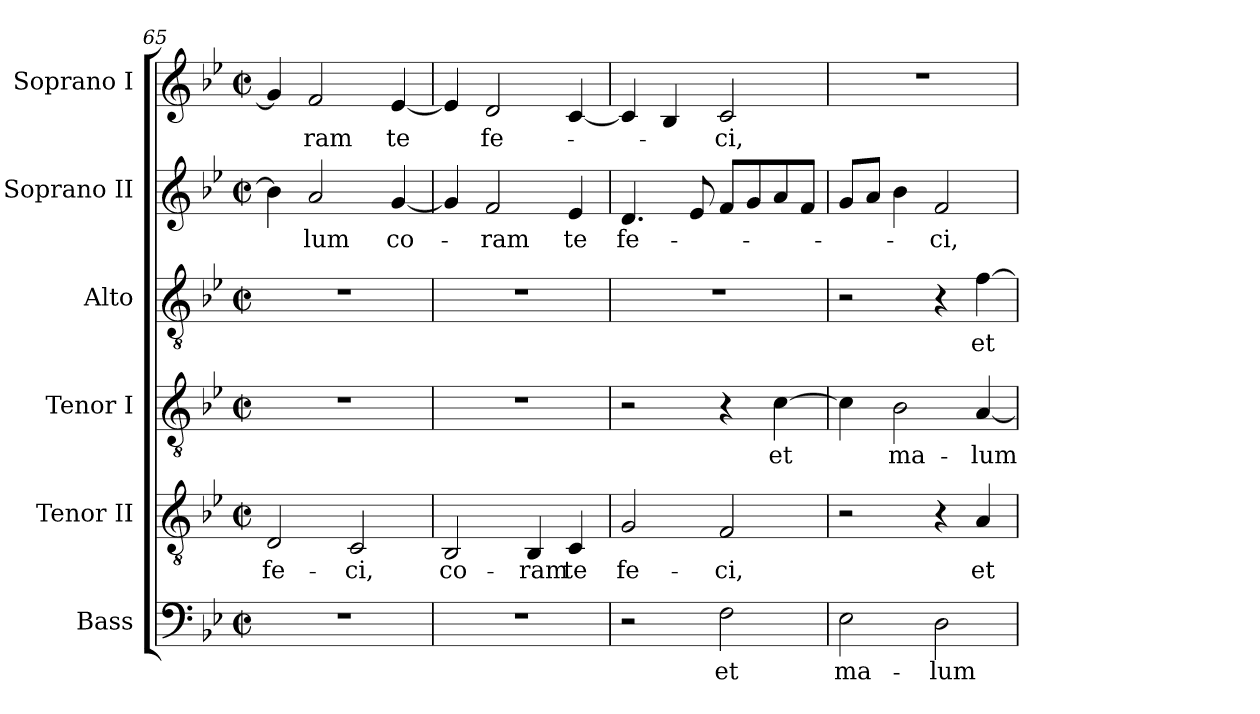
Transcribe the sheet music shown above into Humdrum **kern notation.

**kern	**text	**kern	**text	**kern	**text	**kern	**text	**kern	**text	**kern	**text
*part6	*part6	*part5	*part5	*part4	*part4	*part3	*part3	*part2	*part2	*part1	*part1
*staff6	*staff6	*staff5	*staff5	*staff4	*staff4	*staff3	*staff3	*staff2	*staff2	*staff1	*staff1
*I"Bass	*	*I"Tenor II	*	*I"Tenor I	*	*I"Alto	*	*I"Soprano II	*	*I"Soprano I	*
*I'B.	*	*I'T. II	*	*I'T. I	*	*I'A.	*	*I'S. II	*	*I'S. I	*
*clefF4	*	*clefGv2	*	*clefGv2	*	*clefGv2	*	*clefG2	*	*clefG2	*
*	*	*ITrd7c12	*	*ITrd7c12	*	*	*	*	*	*	*
*k[b-e-]	*	*k[b-e-]	*	*k[b-e-]	*	*k[b-e-]	*	*k[b-e-]	*	*k[b-e-]	*
*g:	*	*g:	*	*g:	*	*g:	*	*g:	*	*g:	*
*M2/2	*	*M2/2	*	*M2/2	*	*M2/2	*	*M2/2	*	*M2/2	*
*met(c|)	*	*met(c|)	*	*met(c|)	*	*met(c|)	*	*met(c|)	*	*met(c|)	*
=65	=65	=65	=65	=65	=65	=65	=65	=65	=65	=65	=65
!	!	!	!LO:LY:b:color=#000000	!	!	!	!	!	!	!	!
1r	.	2DDi/	fe-	1r	.	1r	.	4b-i\]	.	4gi/]	.
!	!	!	!	!	!	!	!	!	!LO:LY:b:color=#000000	!	!
!	!	!	!	!	!	!	!	!	!	!	!LO:LY:b:color=#000000
.	.	.	.	.	.	.	.	2ai/	-lum	2fi/	-ram
!	!	!	!LO:LY:b:color=#000000	!	!	!	!	!	!	!	!
.	.	2CCi/	-ci,	.	.	.	.	.	.	.	.
!	!	!	!	!	!	!	!	!	!LO:LY:b:color=#000000	!	!
!	!	!	!	!	!	!	!	!	!	!	!LO:LY:b:color=#000000
.	.	.	.	.	.	.	.	[<4gi/	co-	[<4e-i/	te
=66	=66	=66	=66	=66	=66	=66	=66	=66	=66	=66	=66
!	!	!	!LO:LY:b:color=#000000	!	!	!	!	!	!	!	!
1r	.	2BBB-i/	co-	1r	.	1r	.	4gi/]	.	4e-i/]	.
!	!	!	!	!	!	!	!	!	!LO:LY:b:color=#000000	!	!
!	!	!	!	!	!	!	!	!	!	!	!LO:LY:b:color=#000000
.	.	.	.	.	.	.	.	2fi/	-ram	2di/	fe-
!	!	!	!LO:LY:b:color=#000000	!	!	!	!	!	!	!	!
.	.	4BBB-i/	-ram	.	.	.	.	.	.	.	.
!	!	!	!LO:LY:b:color=#000000	!	!	!	!	!	!	!	!
!	!	!	!	!	!	!	!	!	!LO:LY:b:color=#000000	!	!
.	.	4CCi/	te	.	.	.	.	4e-i/	te	[<4ci/	.
!!LO:LB:g=z
=67	=67	=67	=67	=67	=67	=67	=67	=67	=67	=67	=67
!	!	!	!LO:LY:b:color=#000000	!	!	!	!	!	!	!	!
!	!	!	!	!	!	!	!	!	!LO:LY:b:color=#000000	!	!
2r	.	2GGi/	fe-	2r	.	1r	.	4.di/	fe-	4ci/]	.
.	.	.	.	.	.	.	.	.	.	4B-i/	.
.	.	.	.	.	.	.	.	8e-i/	.	.	.
!	!LO:LY:b:color=#000000	!	!	!	!	!	!	!	!	!	!
!	!	!	!LO:LY:b:color=#000000	!	!	!	!	!	!	!	!
!	!	!	!	!	!	!	!	!	!	!	!LO:LY:b:color=#000000
2Fi\	et	2FFi/	-ci,	4r	.	.	.	8fi/L	.	2ci/	-ci,
.	.	.	.	.	.	.	.	8gi/	.	.	.
!	!	!	!	!	!LO:LY:b:color=#000000	!	!	!	!	!	!
.	.	.	.	[>4Ci\	et	.	.	8ai/	.	.	.
.	.	.	.	.	.	.	.	8fi/J	.	.	.
=68	=68	=68	=68	=68	=68	=68	=68	=68	=68	=68	=68
!	!LO:LY:b:color=#000000	!	!	!	!	!	!	!	!	!	!
2E-i\	ma-	2r	.	4Ci\]	.	2r	.	8gi/L	.	1r	.
.	.	.	.	.	.	.	.	8ai/J	.	.	.
!	!	!	!	!	!LO:LY:b:color=#000000	!	!	!	!	!	!
.	.	.	.	2BB-i\	ma-	.	.	4b-i\	.	.	.
!	!LO:LY:b:color=#000000	!	!	!	!	!	!	!	!	!	!
!	!	!	!	!	!	!	!	!	!LO:LY:b:color=#000000	!	!
2Di\	-lum	4r	.	.	.	4r	.	2fi/	-ci,	.	.
!	!	!	!LO:LY:b:color=#000000	!	!	!	!	!	!	!	!
!	!	!	!	!	!LO:LY:b:color=#000000	!	!	!	!	!	!
!	!	!	!	!	!	!	!LO:LY:b:color=#000000	!	!	!	!
.	.	4AAi/	et	[<4AAi/	-lum	[>4fi\	et	.	.	.	.
=	=	=	=	=	=	=	=	=	=	=	=
*-	*-	*-	*-	*-	*-	*-	*-	*-	*-	*-	*-
